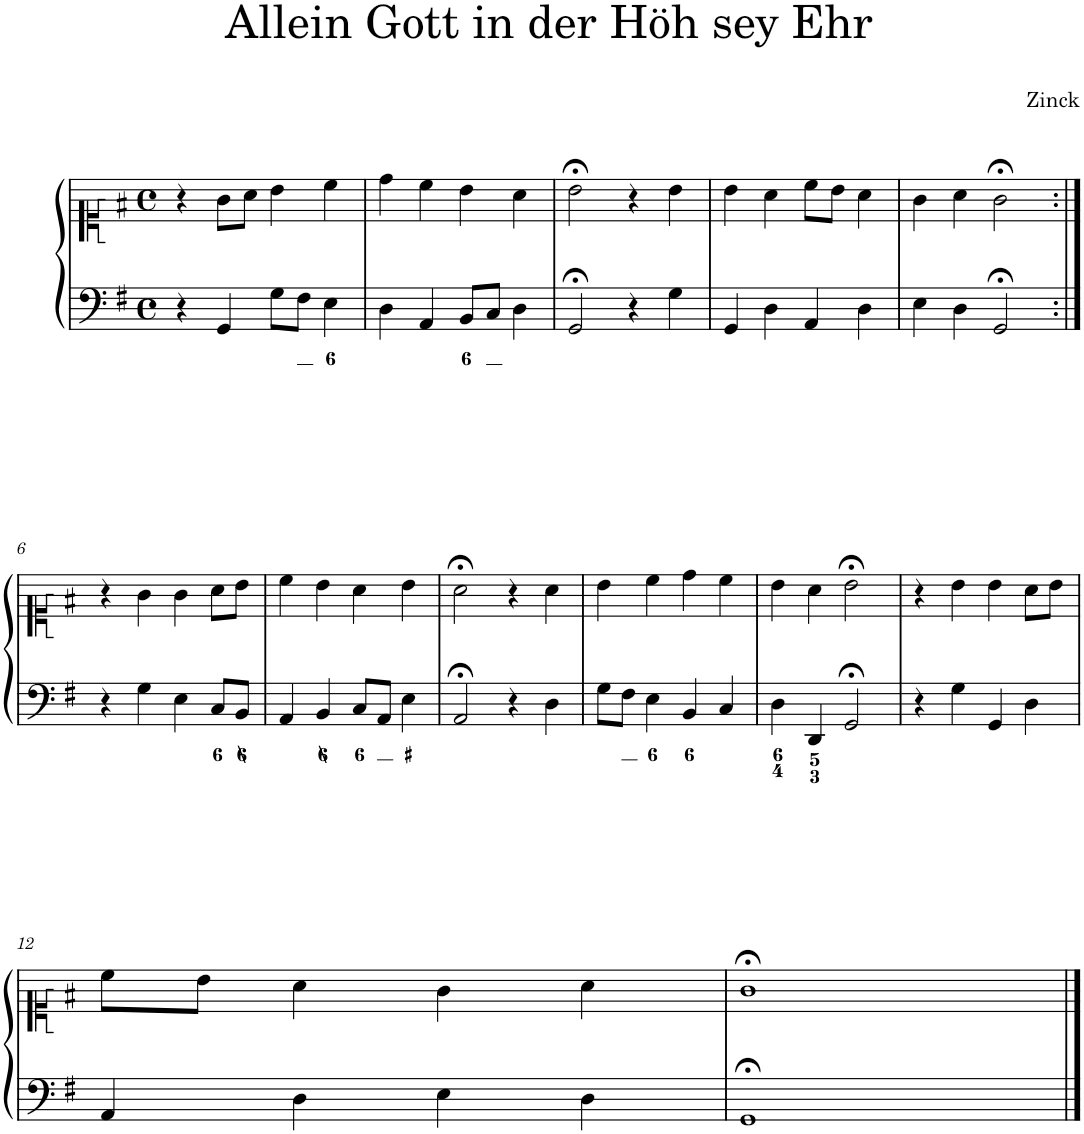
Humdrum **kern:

**kern	**kern
*part1	*part1
*staff2	*staff1
*I"Piano	*
*I'Pno.	*
*clefF4	*clefC1
*k[f#]	*k[f#]
*M4/4	*M4/4
*met(c)	*met(c)
=1	=1
4r	4r
4GG/	8g\L
.	8a\J
8G\L	4b\
8F#\J	.
4E\	4cc\
=2	=2
4D\	4dd\
4AA/	4cc\
8BB/L	4b\
8C/J	.
4D\	4a\
=3	=3
2GG;</	2b;<\
4r	4r
4G\	4b\
=4	=4
4GG/	4b\
4D\	4a\
4AA/	8cc\L
.	8b\J
4D\	4a\
=5	=5
4E\	4g\
4D\	4a\
2GG;</	2g;<\
!!LO:LB:g=z
=6:|!	=6:|!
4r	4r
4G\	4g\
4E\	4g\
8C/L	8a\L
8BB/J	8b\J
=7	=7
4AA/	4cc\
4BB/	4b\
8C/L	4a\
8AA/J	.
4E\	4b\
=8	=8
2AA;</	2a;<\
4r	4r
4D\	4a\
=9	=9
8G\L	4b\
8F#\J	.
4E\	4cc\
4BB/	4dd\
4C/	4cc\
=10	=10
4D\	4b\
4DD/	4a\
2GG;</	2b;<\
=11	=11
4r	4r
4G\	4b\
4GG/	4b\
4D\	8a\L
.	8b\J
!!LO:LB:g=z
=12	=12
4AA/	8cc\L
.	8b\J
4D\	4a\
4E\	4g\
4D\	4a\
=13	=13
1GG;<	1g;<
==	==
*-	*-
